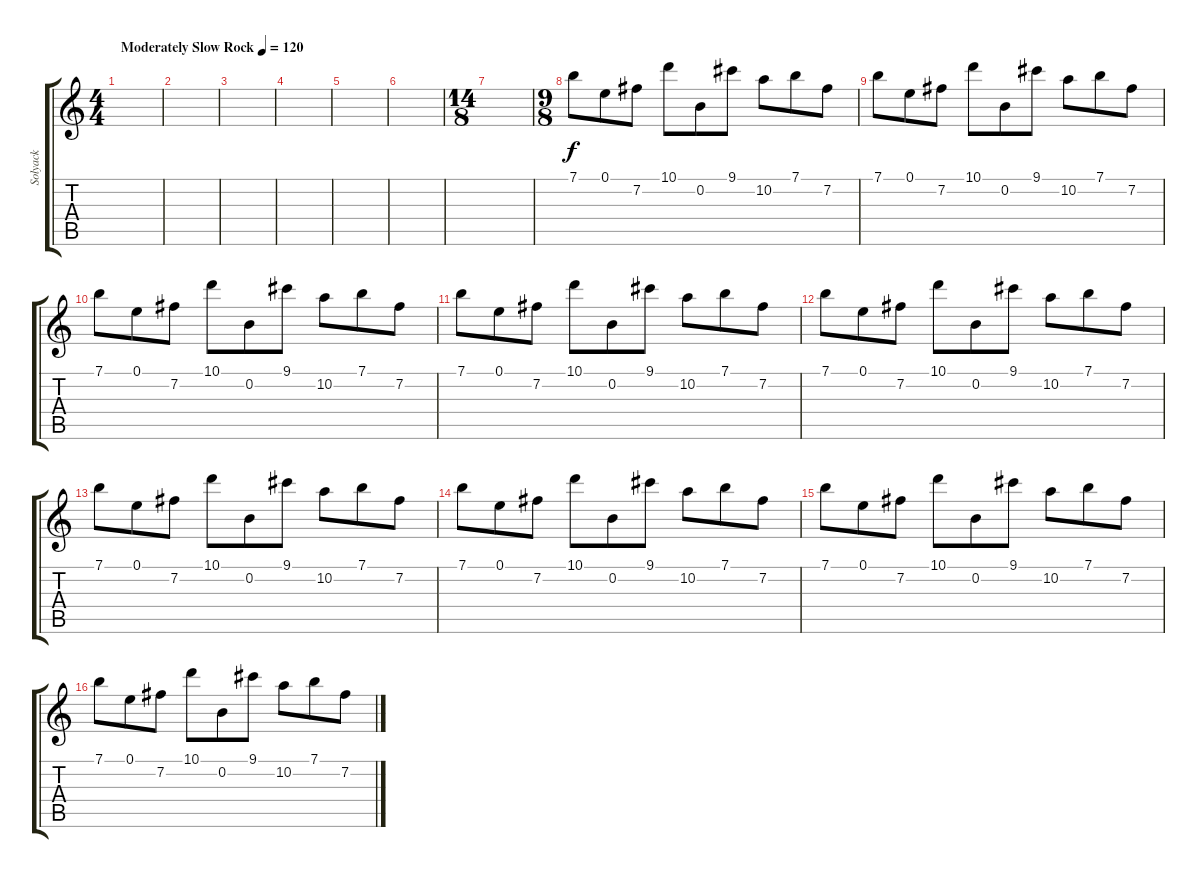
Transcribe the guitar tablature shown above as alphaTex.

\track ("Solyack" "Solyack") {instrument overdrivenguitar}
\staff {score tabs}
\tuning (E4 B3 G3 D3 A2 E2) {hide}
\ts (4 4)
\tempo (120 "Moderately Slow Rock")
\clef g2
\ks c
|
|
|
|
|
|
\ts (14 8)
|
\ts (9 8)
7.1.8 0.1.8 7.2.8 10.1.8 0.2.8 9.1.8 10.2.8 7.1.8 7.2.8 |
7.1.8 0.1.8 7.2.8 10.1.8 0.2.8 9.1.8 10.2.8 7.1.8 7.2.8 |
7.1.8 0.1.8 7.2.8 10.1.8 0.2.8 9.1.8 10.2.8 7.1.8 7.2.8 |
7.1.8 0.1.8 7.2.8 10.1.8 0.2.8 9.1.8 10.2.8 7.1.8 7.2.8 |
7.1.8 0.1.8 7.2.8 10.1.8 0.2.8 9.1.8 10.2.8 7.1.8 7.2.8 |
7.1.8 0.1.8 7.2.8 10.1.8 0.2.8 9.1.8 10.2.8 7.1.8 7.2.8 |
7.1.8 0.1.8 7.2.8 10.1.8 0.2.8 9.1.8 10.2.8 7.1.8 7.2.8 |
7.1.8 0.1.8 7.2.8 10.1.8 0.2.8 9.1.8 10.2.8 7.1.8 7.2.8 |
7.1.8 0.1.8 7.2.8 10.1.8 0.2.8 9.1.8 10.2.8 7.1.8 7.2.8
